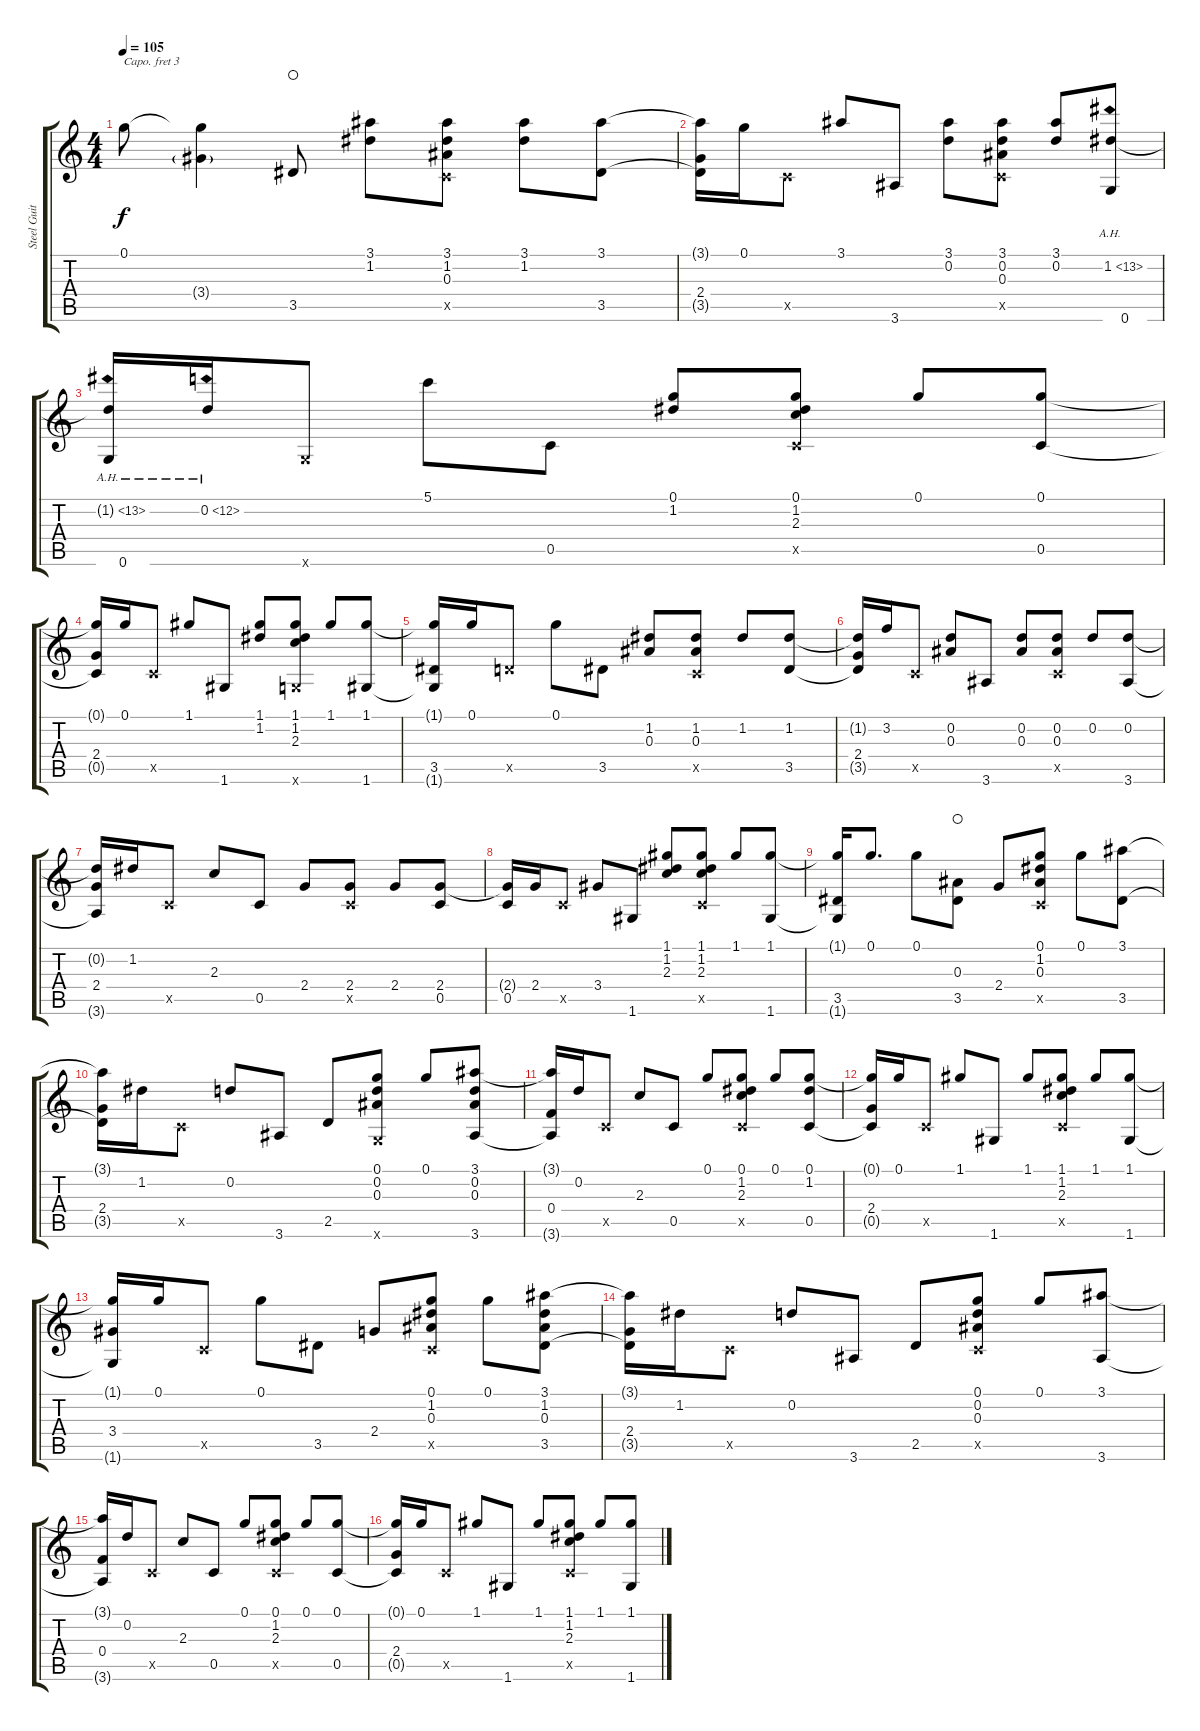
\track ("Steel Guitar" "Steel Guit") {instrument acousticguitarsteel}
\staff {score tabs}
\capo 3
\tuning (E4 B3 G3 D3 A2 E2) {hide}
\ts (4 4)
\tempo 105
\clef g2
\ks c
0.1.8{dy f} (0.1{t} 3.4{g}).4 3.5.8{waho} (3.1 1.2).8 (3.1 1.2 0.3 0.5{x}).8 (3.1 1.2).8 (3.1 3.5).8 |
(3.1{t} 2.4 3.5{t}).16 0.1.16 0.5{x}.8 3.1.8 3.6.8 (3.1 0.2).8 (3.1 0.2 0.3 0.5{x}).8 (3.1 0.2).8 (1.2{ah 12} 0.6).8 |
(1.2{ah 12 t} 0.6).16 0.2{ah 12}.16 0.6{x}.8 5.1.8 0.5.8 (0.1 1.2).8 (0.1 1.2 2.3 0.5{x}).8 0.1.8 (0.1 0.5).8 |
(0.1{t} 2.4 0.5{t}).16 0.1.16 0.5{x}.8 1.1.8 1.6.8 (1.1 1.2).8 (1.1 1.2 2.3 0.6{x}).8 1.1.8 (1.1 1.6).8 |
(1.1{t} 3.5 1.6{t}).16 0.1.16 2.5{x}.8 0.1.8 3.5.8 (1.2 0.3).8 (1.2 0.3 0.5{x}).8 1.2.8 (1.2 3.5).8 |
(1.2{t} 2.4 3.5{t}).16 3.2.16 0.5{x}.8 (0.2 0.3).8 3.6.8 (0.2 0.3).8 (0.2 0.3 0.5{x}).8 0.2.8 (0.2 3.6).8 |
(0.2{t} 2.4 3.6{t}).16 1.2.16 0.5{x}.8 2.3.8 0.5.8 2.4.8 (2.4 0.5{x}).8 2.4.8 (2.4 0.5).8 |
(2.4{t} 0.5).16 2.4.16 0.5{x}.8 3.4.8 1.6.8 (1.1 1.2 2.3).8 (1.1 1.2 2.3 0.5{x}).8 1.1.8 (1.1 1.6).8 |
(1.1{t} 3.5 1.6{t}).16 0.1.8{d} 0.1.8 (0.3 3.5).8{waho} 2.4.8 (0.1 1.2 0.3 0.5{x}).8 0.1.8 (3.1 3.5).8 |
(3.1{t} 2.4 3.5{t}).16 1.2.16 0.5{x}.8 0.2.8 3.6.8 2.5.8 (0.1 0.2 0.3 0.6{x}).8 0.1.8 (3.1 0.2 0.3 3.6).8 |
(3.1{t} 0.4 3.6{t}).16 0.2.16 0.5{x}.8 2.3.8 0.5.8 0.1.8 (0.1 1.2 2.3 0.5{x}).8 0.1.8 (0.1 1.2 0.5).8 |
(0.1{t} 2.4 0.5{t}).16 0.1.16 0.5{x}.8 1.1.8 1.6.8 1.1.8 (1.1 1.2 2.3 0.5{x}).8 1.1.8 (1.1 1.6).8 |
(1.1{t} 3.4 1.6{t}).16 0.1.16 0.5{x}.8 0.1.8 3.5.8 2.4.8 (0.1 1.2 0.3 0.5{x}).8 0.1.8 (3.1 1.2 0.3 3.5).8 |
(3.1{t} 2.4 3.5{t}).16 1.2.16 0.5{x}.8 0.2.8 3.6.8 2.5.8 (0.1 0.2 0.3 0.5{x}).8 0.1.8 (3.1 3.6).8 |
(3.1{t} 0.4 3.6{t}).16 0.2.16 0.5{x}.8 2.3.8 0.5.8 0.1.8 (0.1 1.2 2.3 0.5{x}).8 0.1.8 (0.1 0.5).8 |
(0.1{t} 2.4 0.5{t}).16 0.1.16 0.5{x}.8 1.1.8 1.6.8 1.1.8 (1.1 1.2 2.3 0.5{x}).8 1.1.8 (1.1 1.6).8
